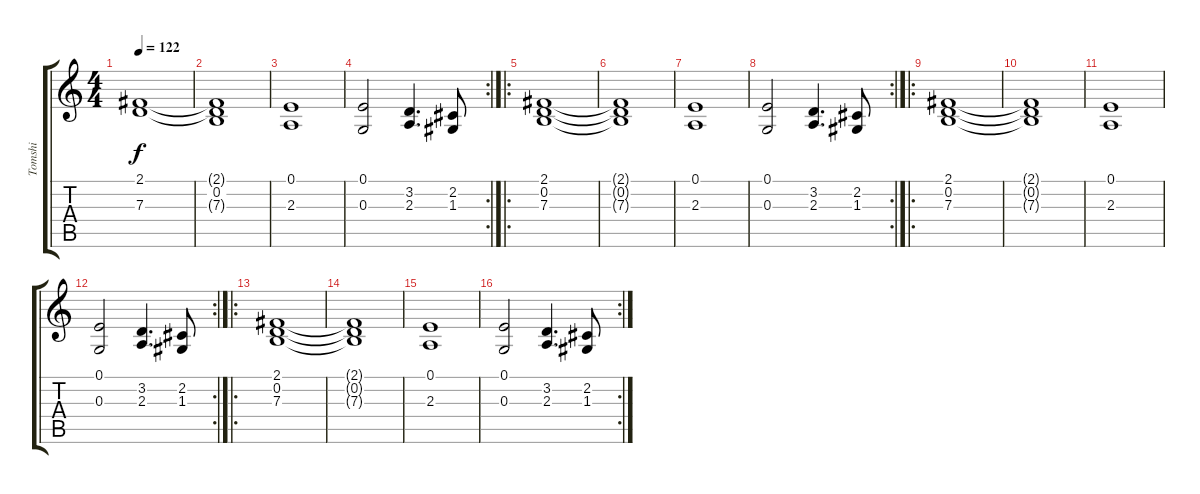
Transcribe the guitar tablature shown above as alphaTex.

\track ("Tomshi" "Tomshi") {instrument stringensemble2}
\staff {score tabs}
\tuning (E4 B3 G3 D3 A2 E2) {hide}
\ts (4 4)
\tempo 122
\clef g2
\ks c
(2.1 7.3).1{dy f instrument stringensemble2} |
(2.1{t} 0.2 7.3{t}).1 |
(0.1 2.3).1 |
\rc 2
(0.1 0.3).2 (3.2 2.3).4{d} (2.2 1.3).8 |
\ro
(2.1 0.2 7.3).1 |
(2.1{t} 0.2{t} 7.3{t}).1 |
(0.1 2.3).1 |
\rc 2
(0.1 0.3).2 (3.2 2.3).4{d} (2.2 1.3).8 |
\ro
(2.1 0.2 7.3).1 |
(2.1{t} 0.2{t} 7.3{t}).1 |
(0.1 2.3).1 |
\rc 2
(0.1 0.3).2 (3.2 2.3).4{d} (2.2 1.3).8 |
\ro
(2.1 0.2 7.3).1 |
(2.1{t} 0.2{t} 7.3{t}).1 |
(0.1 2.3).1 |
\rc 2
(0.1 0.3).2 (3.2 2.3).4{d} (2.2 1.3).8
